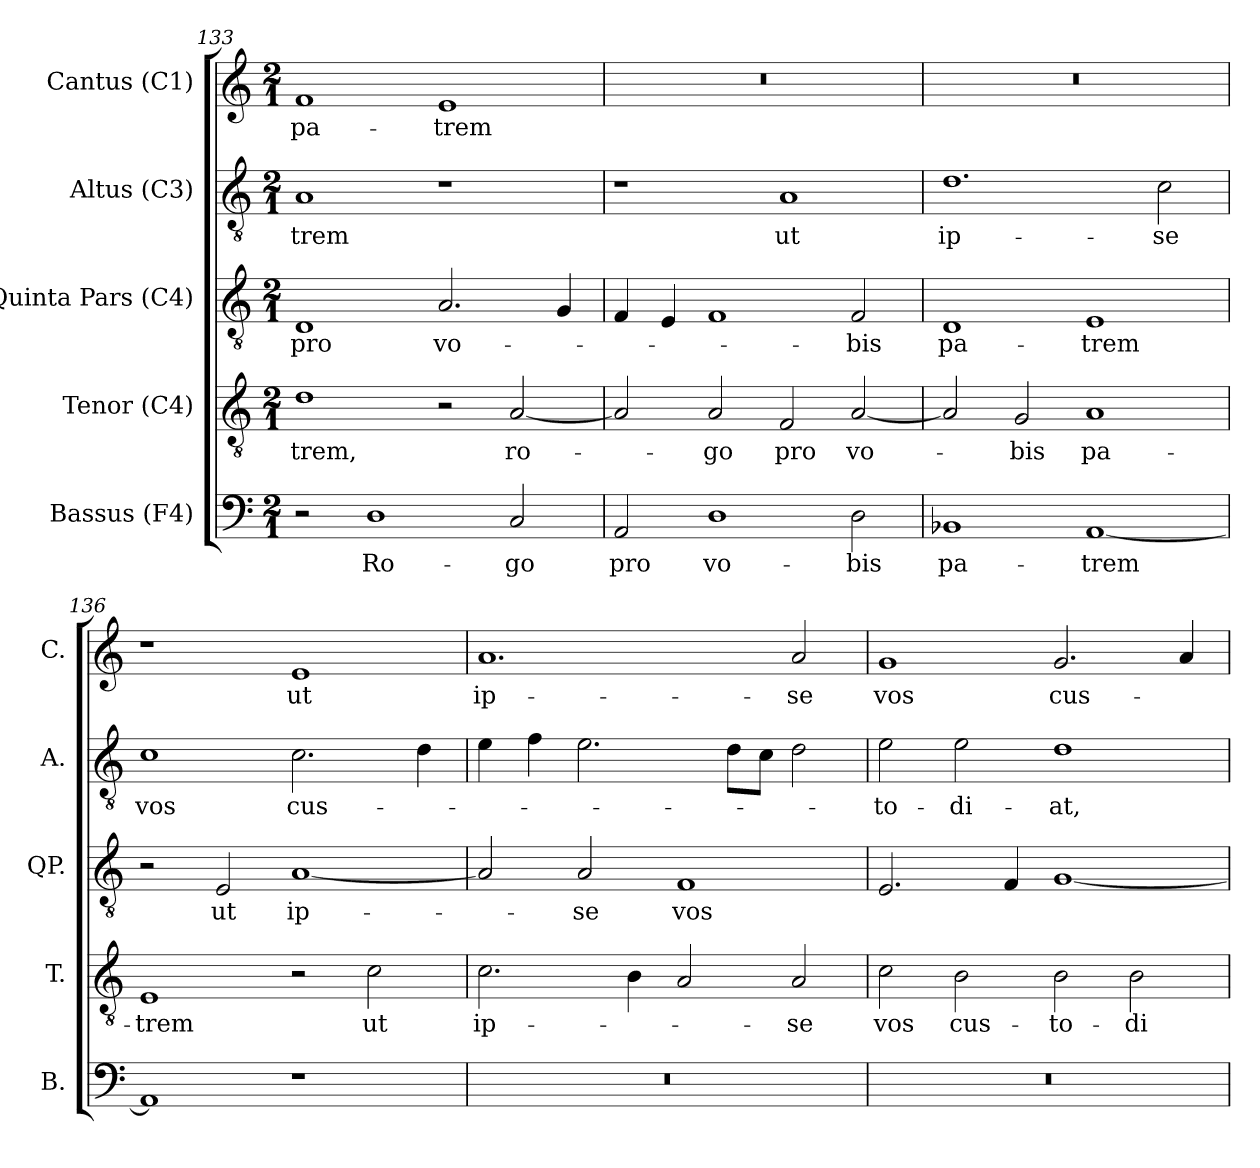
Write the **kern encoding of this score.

**kern	**text	**kern	**text	**kern	**text	**kern	**text	**kern	**text
*part5	*part5	*part4	*part4	*part3	*part3	*part2	*part2	*part1	*part1
*staff5	*staff5	*staff4	*staff4	*staff3	*staff3	*staff2	*staff2	*staff1	*staff1
*I"Bassus (F4)	*	*I"Tenor (C4)	*	*I"Quinta Pars (C4)	*	*I"Altus (C3)	*	*I"Cantus (C1)	*
*I'B.	*	*I'T.	*	*I'QP.	*	*I'A.	*	*I'C.	*
*clefF4	*	*clefGv2	*	*clefGv2	*	*clefGv2	*	*clefG2	*
*	*	*ITrd7c12	*	*ITrd7c12	*	*ITrd7c12	*	*	*
*k[]	*	*k[]	*	*k[]	*	*k[]	*	*k[]	*
*C:	*	*C:	*	*C:	*	*C:	*	*C:	*
*M2/1	*	*M2/1	*	*M2/1	*	*M2/1	*	*M2/1	*
=133	=133	=133	=133	=133	=133	=133	=133	=133	=133
!	!	!	!LO:LY:b:color=#000000	!	!	!	!	!	!
!	!	!	!	!	!LO:LY:b:color=#000000	!	!	!	!
!	!	!	!	!	!	!	!LO:LY:b:color=#000000	!	!
!	!	!	!	!	!	!	!	!	!LO:LY:b:color=#000000
2r	.	1Di	-trem,	1DDi	pro	1AAi	-trem	1fi	pa-
!	!LO:LY:b:color=#000000	!	!	!	!	!	!	!	!
1Di	Ro-	.	.	.	.	.	.	.	.
!	!	!	!	!	!LO:LY:b:color=#000000	!	!	!	!
!	!	!	!	!	!	!	!	!	!LO:LY:b:color=#000000
.	.	2r	.	2.AAi/	vo-	1r	.	1ei	-trem
!	!LO:LY:b:color=#000000	!	!	!	!	!	!	!	!
!	!	!	!LO:LY:b:color=#000000	!	!	!	!	!	!
2Ci/	-go	[2AAi/	ro-	.	.	.	.	.	.
.	.	.	.	4GGi/	.	.	.	.	.
=134	=134	=134	=134	=134	=134	=134	=134	=134	=134
!	!LO:LY:b:color=#000000	!	!	!	!	!	!	!LO:N:vis=1	!
2AAi/	pro	2AAi/]	.	4FFi/	.	1r	.	0r	.
.	.	.	.	4EEi/	.	.	.	.	.
!	!LO:LY:b:color=#000000	!	!	!	!	!	!	!	!
!	!	!	!LO:LY:b:color=#000000	!	!	!	!	!	!
1Di	vo-	2AAi/	-go	1FFi	.	.	.	.	.
!	!	!	!LO:LY:b:color=#000000	!	!	!	!	!	!
!	!	!	!	!	!	!	!LO:LY:b:color=#000000	!	!
.	.	2FFi/	pro	.	.	1AAi	ut	.	.
!	!LO:LY:b:color=#000000	!	!	!	!	!	!	!	!
!	!	!	!LO:LY:b:color=#000000	!	!	!	!	!	!
!	!	!	!	!	!LO:LY:b:color=#000000	!	!	!	!
2Di\	-bis	[2AAi/	vo-	2FFi/	-bis	.	.	.	.
=135	=135	=135	=135	=135	=135	=135	=135	=135	=135
!	!LO:LY:b:color=#000000	!	!	!	!	!	!	!	!
!	!	!	!	!	!LO:LY:b:color=#000000	!	!	!	!
!	!	!	!	!	!	!	!LO:LY:b:color=#000000	!LO:N:vis=1	!
1BB-Xi	pa-	2AAi/]	.	1DDi	pa-	1.Di	ip-	0r	.
!	!	!	!LO:LY:b:color=#000000	!	!	!	!	!	!
.	.	2GGi/	-bis	.	.	.	.	.	.
!	!LO:LY:b:color=#000000	!	!	!	!	!	!	!	!
!	!	!	!LO:LY:b:color=#000000	!	!	!	!	!	!
!	!	!	!	!	!LO:LY:b:color=#000000	!	!	!	!
[1AAi	-trem	1AAi	pa-	1EEi	-trem	.	.	.	.
!	!	!	!	!	!	!	!LO:LY:b:color=#000000	!	!
.	.	.	.	.	.	2Ci\	-se	.	.
!!LO:LB:g=z
=136	=136	=136	=136	=136	=136	=136	=136	=136	=136
!	!	!	!LO:LY:b:color=#000000	!	!	!	!	!	!
!	!	!	!	!	!	!	!LO:LY:b:color=#000000	!	!
1AAi]	.	1EEi	-trem	2r	.	1Ci	vos	1r	.
!	!	!	!	!	!LO:LY:b:color=#000000	!	!	!	!
.	.	.	.	2EEi/	ut	.	.	.	.
!	!	!	!	!	!LO:LY:b:color=#000000	!	!	!	!
!	!	!	!	!	!	!	!LO:LY:b:color=#000000	!	!
!	!	!	!	!	!	!	!	!	!LO:LY:b:color=#000000
1r	.	2r	.	[1AAi	ip-	2.Ci\	cus-	1ei	ut
!	!	!	!LO:LY:b:color=#000000	!	!	!	!	!	!
.	.	2Ci\	ut	.	.	.	.	.	.
.	.	.	.	.	.	4Di\	.	.	.
=137	=137	=137	=137	=137	=137	=137	=137	=137	=137
!LO:N:vis=1	!	!	!	!	!	!	!	!	!
!	!	!	!LO:LY:b:color=#000000	!	!	!	!	!	!
!	!	!	!	!	!	!	!	!	!LO:LY:b:color=#000000
0r	.	2.Ci\	ip-	2AAi/]	.	4Ei\	.	1.ai	ip-
.	.	.	.	.	.	4Fi\	.	.	.
!	!	!	!	!	!LO:LY:b:color=#000000	!	!	!	!
.	.	.	.	2AAi/	-se	2.Ei\	.	.	.
.	.	4BBi\	.	.	.	.	.	.	.
!	!	!	!	!	!LO:LY:b:color=#000000	!	!	!	!
.	.	2AAi/	.	1FFi	vos	.	.	.	.
.	.	.	.	.	.	8Di\L	.	.	.
.	.	.	.	.	.	8Ci\J	.	.	.
!	!	!	!LO:LY:b:color=#000000	!	!	!	!	!	!
!	!	!	!	!	!	!	!	!	!LO:LY:b:color=#000000
.	.	2AAi/	-se	.	.	2Di\	.	2ai/	-se
=138	=138	=138	=138	=138	=138	=138	=138	=138	=138
!LO:N:vis=1	!	!	!	!	!	!	!	!	!
!	!	!	!LO:LY:b:color=#000000	!	!	!	!	!	!
!	!	!	!	!	!	!	!LO:LY:b:color=#000000	!	!
!	!	!	!	!	!	!	!	!	!LO:LY:b:color=#000000
0r	.	2Ci\	vos	2.EEi/	.	2Ei\	-to-	1gi	vos
!	!	!	!LO:LY:b:color=#000000	!	!	!	!	!	!
!	!	!	!	!	!	!	!LO:LY:b:color=#000000	!	!
.	.	2BBi\	cus-	.	.	2Ei\	-di-	.	.
.	.	.	.	4FFi/	.	.	.	.	.
!	!	!	!LO:LY:b:color=#000000	!	!	!	!	!	!
!	!	!	!	!	!	!	!LO:LY:b:color=#000000	!	!
!	!	!	!	!	!	!	!	!	!LO:LY:b:color=#000000
.	.	2BBi\	-to-	[1GGi	.	1Di	-at,	2.gi/	cus-
!	!	!	!LO:LY:b:color=#000000	!	!	!	!	!	!
.	.	2BBi\	-di-	.	.	.	.	.	.
.	.	.	.	.	.	.	.	4ai/	.
=	=	=	=	=	=	=	=	=	=
*-	*-	*-	*-	*-	*-	*-	*-	*-	*-
